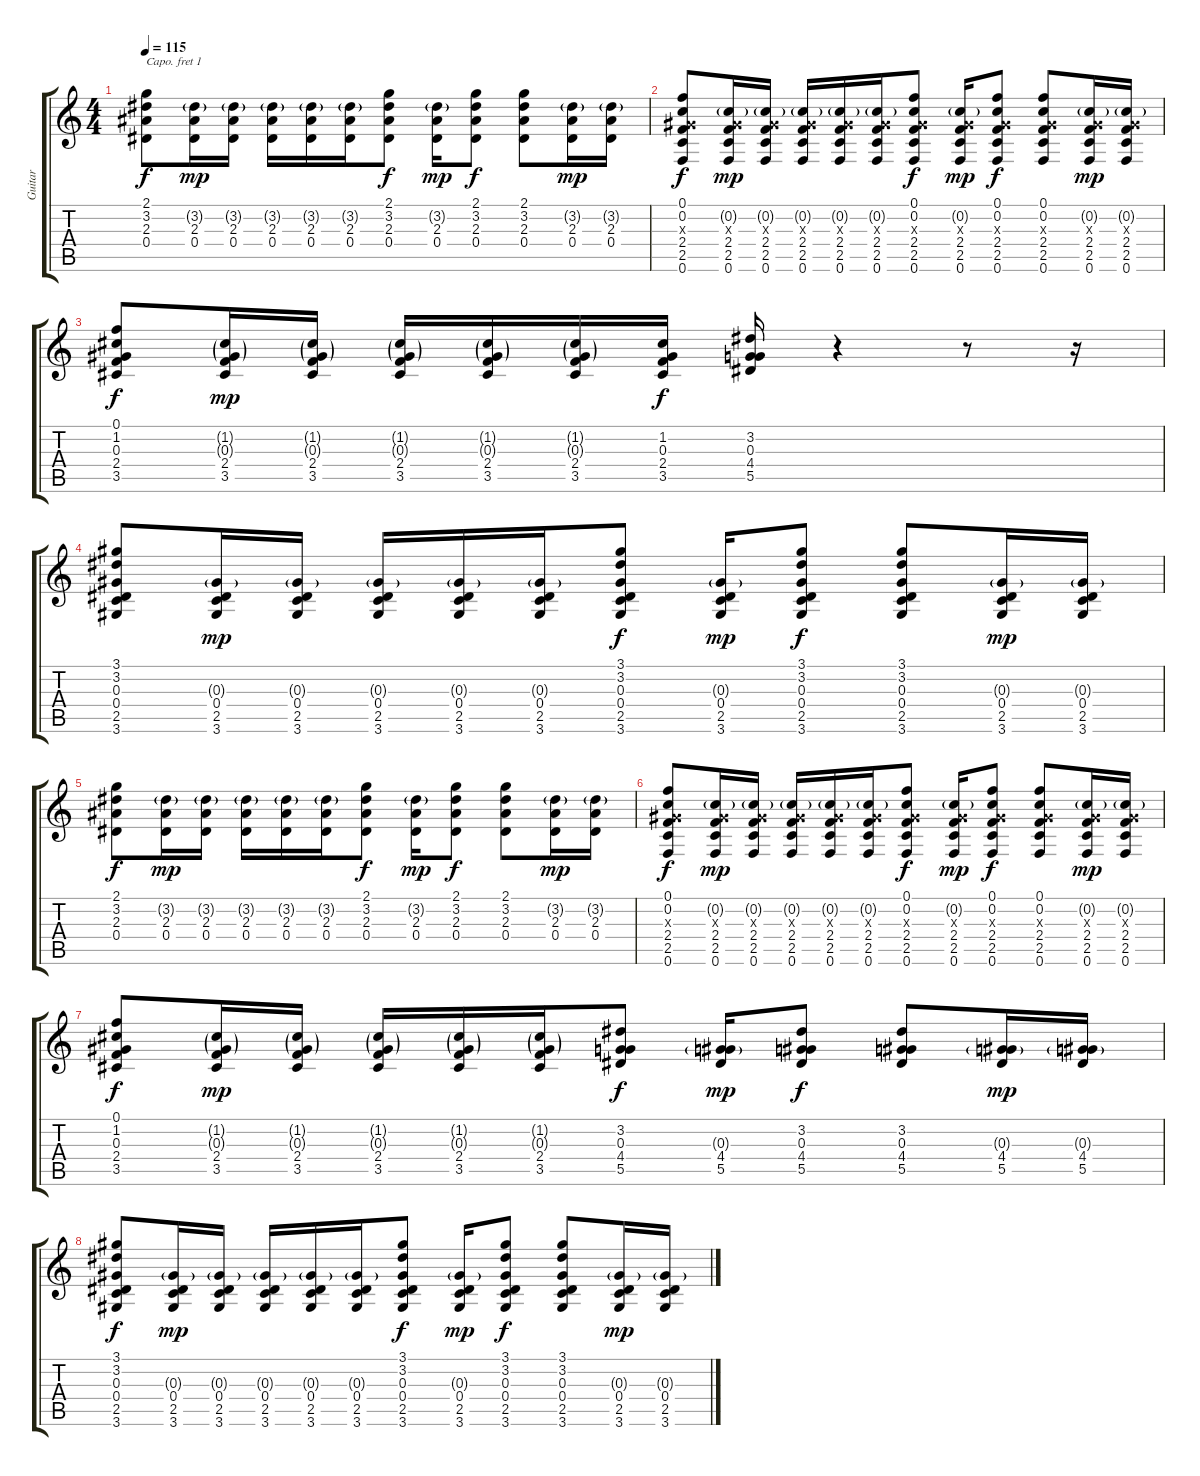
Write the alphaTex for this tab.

\track ("Guitar" "Guitar") {instrument acousticguitarsteel}
\staff {score tabs}
\capo 1
\tuning (E4 B3 G3 D3 A2 E2) {hide}
\ts (4 4)
\tempo 115
\clef g2
\ks c
(2.1 3.2 2.3 0.4).8{dy f} (3.2{g} 2.3 0.4).16{dy mp} (3.2{g} 2.3 0.4).16 (3.2{g} 2.3 0.4).16 (3.2{g} 2.3 0.4).16 (3.2{g} 2.3 0.4).16 (2.1 3.2 2.3 0.4).8{dy f} (3.2{g} 2.3 0.4).16{dy mp} (2.1 3.2 2.3 0.4).8{dy f} (2.1 3.2 2.3 0.4).8 (3.2{g} 2.3 0.4).16{dy mp} (3.2{g} 2.3 0.4).16 |
(0.1 0.2 0.3{x} 2.4 2.5 0.6).8{dy f} (0.2{g} 0.3{x} 2.4 2.5 0.6).16{dy mp} (0.2{g} 0.3{x} 2.4 2.5 0.6).16 (0.2{g} 0.3{x} 2.4 2.5 0.6).16 (0.2{g} 0.3{x} 2.4 2.5 0.6).16 (0.2{g} 0.3{x} 2.4 2.5 0.6).16 (0.1 0.2 0.3{x} 2.4 2.5 0.6).8{dy f} (0.2{g} 0.3{x} 2.4 2.5 0.6).16{dy mp} (0.1 0.2 0.3{x} 2.4 2.5 0.6).8{dy f} (0.1 0.2 0.3{x} 2.4 2.5 0.6).8 (0.2{g} 0.3{x} 2.4 2.5 0.6).16{dy mp} (0.2{g} 0.3{x} 2.4 2.5 0.6).16 |
(0.1 1.2 0.3 2.4 3.5).8{dy f} (1.2{g} 0.3{g} 2.4 3.5).16{dy mp} (1.2{g} 0.3{g} 2.4 3.5).16 (1.2{g} 0.3{g} 2.4 3.5).16 (1.2{g} 0.3{g} 2.4 3.5).16 (1.2{g} 0.3{g} 2.4 3.5).16 (1.2 0.3 2.4 3.5).16{dy f} (3.2 0.3 4.4 5.5).16 r.4 r.8 r.16 |
(3.1 3.2 0.3 0.4 2.5 3.6).8 (0.3{g} 0.4 2.5 3.6).16{dy mp} (0.3{g} 0.4 2.5 3.6).16 (0.3{g} 0.4 2.5 3.6).16 (0.3{g} 0.4 2.5 3.6).16 (0.3{g} 0.4 2.5 3.6).16 (3.1 3.2 0.3 0.4 2.5 3.6).8{dy f} (0.3{g} 0.4 2.5 3.6).16{dy mp} (3.1 3.2 0.3 0.4 2.5 3.6).8{dy f} (3.1 3.2 0.3 0.4 2.5 3.6).8 (0.3{g} 0.4 2.5 3.6).16{dy mp} (0.3{g} 0.4 2.5 3.6).16 |
(2.1 3.2 2.3 0.4).8{dy f} (3.2{g} 2.3 0.4).16{dy mp} (3.2{g} 2.3 0.4).16 (3.2{g} 2.3 0.4).16 (3.2{g} 2.3 0.4).16 (3.2{g} 2.3 0.4).16 (2.1 3.2 2.3 0.4).8{dy f} (3.2{g} 2.3 0.4).16{dy mp} (2.1 3.2 2.3 0.4).8{dy f} (2.1 3.2 2.3 0.4).8 (3.2{g} 2.3 0.4).16{dy mp} (3.2{g} 2.3 0.4).16 |
(0.1 0.2 0.3{x} 2.4 2.5 0.6).8{dy f} (0.2{g} 0.3{x} 2.4 2.5 0.6).16{dy mp} (0.2{g} 0.3{x} 2.4 2.5 0.6).16 (0.2{g} 0.3{x} 2.4 2.5 0.6).16 (0.2{g} 0.3{x} 2.4 2.5 0.6).16 (0.2{g} 0.3{x} 2.4 2.5 0.6).16 (0.1 0.2 0.3{x} 2.4 2.5 0.6).8{dy f} (0.2{g} 0.3{x} 2.4 2.5 0.6).16{dy mp} (0.1 0.2 0.3{x} 2.4 2.5 0.6).8{dy f} (0.1 0.2 0.3{x} 2.4 2.5 0.6).8 (0.2{g} 0.3{x} 2.4 2.5 0.6).16{dy mp} (0.2{g} 0.3{x} 2.4 2.5 0.6).16 |
(0.1 1.2 0.3 2.4 3.5).8{dy f} (1.2{g} 0.3{g} 2.4 3.5).16{dy mp} (1.2{g} 0.3{g} 2.4 3.5).16 (1.2{g} 0.3{g} 2.4 3.5).16 (1.2{g} 0.3{g} 2.4 3.5).16 (1.2{g} 0.3{g} 2.4 3.5).16 (3.2 0.3 4.4 5.5).8{dy f} (0.3{g} 4.4 5.5).16{dy mp} (3.2 0.3 4.4 5.5).8{dy f} (3.2 0.3 4.4 5.5).8 (0.3{g} 4.4 5.5).16{dy mp} (0.3{g} 4.4 5.5).16 |
(3.1 3.2 0.3 0.4 2.5 3.6).8{dy f} (0.3{g} 0.4 2.5 3.6).16{dy mp} (0.3{g} 0.4 2.5 3.6).16 (0.3{g} 0.4 2.5 3.6).16 (0.3{g} 0.4 2.5 3.6).16 (0.3{g} 0.4 2.5 3.6).16 (3.1 3.2 0.3 0.4 2.5 3.6).8{dy f} (0.3{g} 0.4 2.5 3.6).16{dy mp} (3.1 3.2 0.3 0.4 2.5 3.6).8{dy f} (3.1 3.2 0.3 0.4 2.5 3.6).8 (0.3{g} 0.4 2.5 3.6).16{dy mp} (0.3{g} 0.4 2.5 3.6).16
